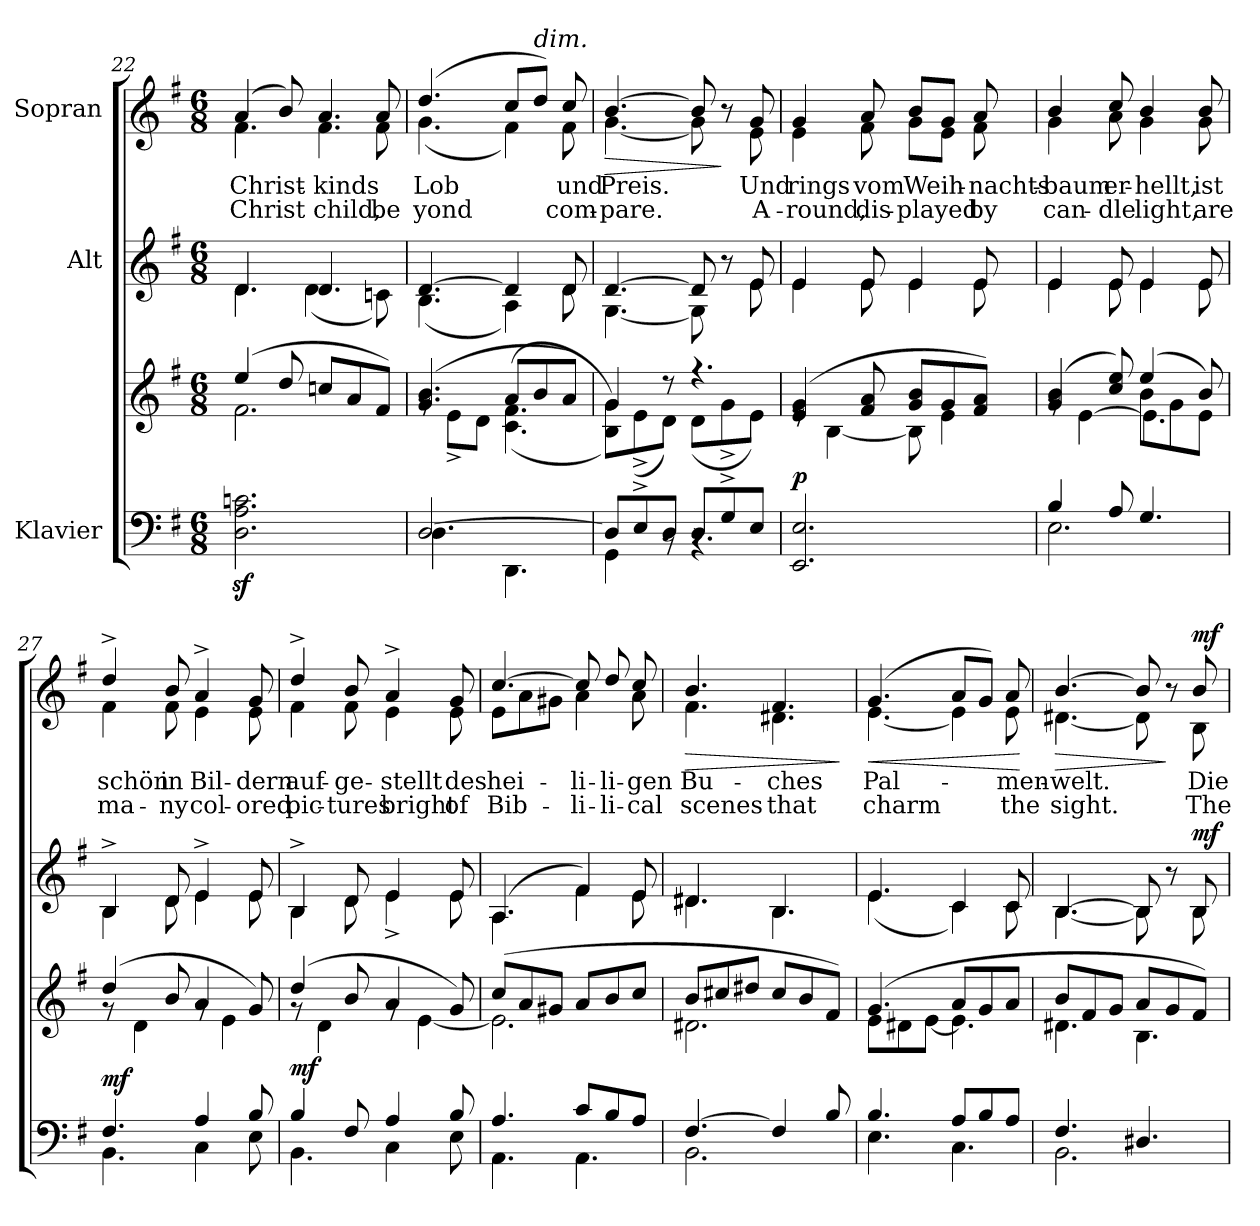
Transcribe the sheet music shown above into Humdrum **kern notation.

**kern	**kern	**dynam	**kern	**dynam	**kern	**text	**text	**dynam
*part3	*part3	*part3	*part2	*part2	*part1	*part1	*part1	*part1
*staff4	*staff3	*staff3/4	*staff2	*staff2	*staff1	*staff1	*staff1	*staff1
*I"Klavier	*	*	*I"Alt	*	*I"Sopran	*	*	*
*clefF4	*clefG2	*	*clefG2	*	*clefG2	*	*	*
*k[f#]	*k[f#]	*	*k[f#]	*	*k[f#]	*	*	*
*M6/8	*M6/8	*	*M6/8	*	*M6/8	*	*	*
=22	=22	=22	=22	=22	=22	=22	=22	=22
*	*^	*	*^	*	*^	*	*	*
*	*	*	*	*	*	*	*	*^	*	*	*
*	*	*	*	*	*	*	*	*	*^	*	*	*
2.D\z> 2.A\z> 2.cn\z>	(4ee/	2.f#\	.	4.d/	4.d\	.	(4a/	4.f#\	2ryy	2reyy	Christ-	-Christ	.
.	8dd/	.	.	.	.	.	8b/)	.	.	.	.	.	.
.	8ccn/L	.	.	4.d/	(4d\	.	4.a/	4.f#\	.	.	-kinds	child,	.
.	8a/	.	.	.	.	.	.	.	8ryy	8ryy	.	.	.
.	8f#/J)	.	.	.	8cn\)	.	.	.	8a/	8f#\	.	be -	.
*	*	*	*	*	*	*	*	*v	*v	*v	*	*	*
!!LO:LB:g=z
=23	=23	=23	=23	=23	=23	=23	=23	=23	=23	=23	=23
*^	*	*	*	*	*	*	*	*	*	*	*
[2.D/	4.D\	(4.g/ 4.b/	8rg	.	[4.d/	(4.B\	.	(4.dd/	(4.g\	Lob	yond	.
.	.	.	8e^\L	.	.	.	.	.	.	.	.	.
.	.	.	8d\J	.	.	.	.	.	.	.	.	.
.	4.DD\	8a/L	((4.c\ 4.f#\	.	4d/]	4A\)	.	8cc/L	4f#\)	.	.	.
!	!	!	!	!	!	!	!	!LO:TX:a:i:t=dim.	!	!	!	!
.	.	8b/	.	.	.	.	.	8dd/J)	.	.	.	.
.	.	8a/J)	.	.	8d/	8d\	.	8cc/	8f#\	und	com-	.
=24	=24	=24	=24	=24	=24	=24	=24	=24	=24	=24	=24	=24
!	!	!	!	!	!	!	!	!	!	!	!	!LO:HP:b
8D/L]	4GG\	4g/	8B\ 8g\L))	.	[4.d/	[4.G\	.	[4.b/	[4.g\	Preis.	-pare.	>
8E^/	.	.	(>8e^\	.	.	.	.	.	.	.	.	.
8D/J	8rBB	8r	8d\J)	.	.	.	.	.	.	.	.	.
8D/L	4.rBB	4.r	(>8d\L	.	8d/]	8G\]	.	8b/]	8g\]	.	.	.
8G^/	.	.	8g^\	.	8r	8ryy	.	8r	8ryy	.	.	]
8E/J	.	.	8e\J)	.	8e/	8e\	.	8g/	8e\	Und	A-	.
*v	*v	*	*	*	*	*	*	*	*	*	*	*
=25	=25	=25	=25	=25	=25	=25	=25	=25	=25	=25	=25
!	!	!	!LO:DY:a=2	!	!	!	!	!	!	!	!
2.EE/ 2.E/	(4e/ 4g/	8re	p	4e/	4e\	.	4g/	4e\	rings	-round,	.
.	.	[4B\	.	.	.	.	.	.	.	.	.
.	8f#/ 8a/	.	.	8e/	8e\	.	8a/	8f#\	vom	dis-	.
.	8g/ 8b/L	8B\]	.	4e/	4e\	.	8b/L	8g\L	Weih-	-played	.
.	8g/	4e\	.	.	.	.	8g/J	8e\J	.	.	.
.	8f#/ 8a/J)	.	.	8e/	8e\	.	8a/	8f#\	-nachts-	by	.
=26	=26	=26	=26	=26	=26	=26	=26	=26	=26	=26	=26
*^	*	*^	*	*	*	*	*	*	*	*	*
4B/	2.E\	(4g/ 4b/	8rg	8ryy	.	4e/	4e\	.	4b/	4g\	-baum	can-	.
.	.	.	4rcyy	[4e\	.	.	.	.	.	.	.	.	.
8A/	.	8cc/ 8ee/)	.	.	.	8e/	8e\	.	8cc/	8a\	er-	-dle	.
4.G/	.	(4ee/	8b\L	4.e\]	.	4e/	4e\	.	4b/	4g\	-hellt,	light,	.
.	.	.	8g\	.	.	.	.	.	.	.	.	.	.
.	.	8b/)	8e\J	.	.	8e/	8e\	.	8b/	8g\	ist	are	.
*	*	*	*v	*v	*	*	*	*	*	*	*	*	*
!!LO:PB:g=z	!!
=27	=27	=27	=27	=27	=27	=27	=27	=27	=27	=27	=27	=27
!	!	!	!	!LO:DY:a=2	!	!	!	!	!	!	!	!
4.F#/	4.BB\	(4dd/	8rg	mf	4B^/	4B\	.	4dd^/	4f#\	schön	ma-	.
.	.	.	4d\	.	.	.	.	.	.	.	.	.
.	.	8b/	.	.	8d/	8d\	.	8b/	8f#\	in	-ny	.
4A/	4C\	4a/	8rg	.	4e^/	4e\	.	4a^/	4e\	Bil-	col-	.
.	.	.	4e\	.	.	.	.	.	.	.	.	.
8B/	8E\	8g/)	.	.	8e/	8e\	.	8g/	8e\	-dern	-ored	.
=28	=28	=28	=28	=28	=28	=28	=28	=28	=28	=28	=28	=28
!	!	!	!	!LO:DY:a=2	!	!	!	!	!	!	!	!
4B/	4.BB\	(4dd/	8rg	mf	4B^/	4B\	.	4dd^/	4f#\	auf-	pic-	.
.	.	.	4d\	.	.	.	.	.	.	.	.	.
8F#/	.	8b/	.	.	8d/	8d\	.	8b/	8f#\	-ge-	-tures	.
4A/	4C\	4a/	8rg	.	4e/	4e^\	.	4a^/	4e\	-stellt	bright	.
.	.	.	[4e\	.	.	.	.	.	.	.	.	.
8B/	8E\	8g/)	.	.	8e/	8e\	.	8g/	8e\	des	of	.
=29	=29	=29	=29	=29	=29	=29	=29	=29	=29	=29	=29	=29
4.A/	4.AA\	(8cc/L	2.e\]	.	(4.A/	4.A\	.	[4.cc/	8e\L	hei-	Bib-	.
.	.	8a/	.	.	.	.	.	.	8a\	.	.	.
.	.	8g#X/J	.	.	.	.	.	.	8g#X\J	.	.	.
8c:/L	4.AA\	8a/L	.	.	4f#/)	4f#\	.	8cc/]	4a\	-li-	-li-	.
8B/	.	8b/	.	.	.	.	.	8dd/	.	-li-	-li-	.
8A/J	.	8cc/J	.	.	8e/	8e\	.	8cc/	8a\	-gen	-cal	.
=30	=30	=30	=30	=30	=30	=30	=30	=30	=30	=30	=30	=30
!	!	!	!	!	!	!	!	!	!	!	!	!LO:HP:b
[4.F#/	2.BB\	8b/L	2.d#X\	.	4.d#X/	4.d#\	.	4.b/	4.f#\	Bu-	scenes	>
.	.	8cc#X/	.	.	.	.	.	.	.	.	.	.
.	.	8dd#X/J	.	.	.	.	.	.	.	.	.	.
4F#/]	.	8cc#/L	.	.	4.B/	4.B\	.	4.f#/	4.d#X\	-ches	that	.
.	.	8b/	.	.	.	.	.	.	.	.	.	.
8B/	.	8f#/J)	.	.	.	.	.	.	.	.	.	.
*v	*v	*	*	*	*v	*v	*	*v	*v	*	*	*
*	*v	*v	*	*	*	*	*	*	*
.	.	.	.	.	.	.	.	]
!!LO:LB:g=z
=31	=31	=31	=31	=31	=31	=31	=31	=31
*^	*^	*	*^	*	*	*	*	*
!	!	!	!	!	!	!	!	!	!	!	!LO:HP:b
*	*	*	*	*	*	*	*	*^	*	*	*
4.B/	4.E\	(4.g/	8e\L	.	4.e/	(>4.e\	.	(4.g/	[4.e\	Pal-	charm	<
.	.	.	8d#X\	.	.	.	.	.	.	.	.	.
.	.	.	[8e\J	.	.	.	.	.	.	.	.	.
8A/L	4.C\	8a/L	4.e\]	.	4c/	4c\)	.	8a/L	4e\]	.	.	.
8B/	.	8g/	.	.	.	.	.	8g/J)	.	.	.	.
8A/J	.	8a/J	.	.	8c/	8c\	.	8a/	8e\	-men-	the	.
*v	*v	*	*	*	*v	*v	*	*v	*v	*	*	*
*	*v	*v	*	*	*	*	*	*	*
.	.	.	.	.	.	.	.	[
=32	=32	=32	=32	=32	=32	=32	=32	=32
*^	*^	*	*^	*	*	*	*	*
!	!	!	!	!	!	!	!	!	!	!	!LO:HP:b
*	*	*	*	*	*	*	*	*^	*	*	*
4.F#/	2.BB\	8b/L	4.d#X\	.	[4.B/	[4.B\	.	[4.b/	[4.d#X\	-welt.	sight.	>
.	.	8f#/	.	.	.	.	.	.	.	.	.	.
.	.	8g/J	.	.	.	.	.	.	.	.	.	.
4.D#X/	.	8a/L	4.B\	.	8B/]	8B\]	.	8b/]	8d#\]	.	.	.
.	.	8g/	.	.	8r	8ryy	.	8r	8ryy	.	.	]
!	!	!	!	!	!	!	!LO:DY:a	!	!	!	!	!LO:DY:a
.	.	8f#/J)	.	.	8B/	8B\	mf	8b/	8B\	Die	The	mf
*v	*v	*	*	*	*v	*v	*	*v	*v	*	*	*
*	*v	*v	*	*	*	*	*	*	*
=	=	=	=	=	=	=	=	=
*-	*-	*-	*-	*-	*-	*-	*-	*-
